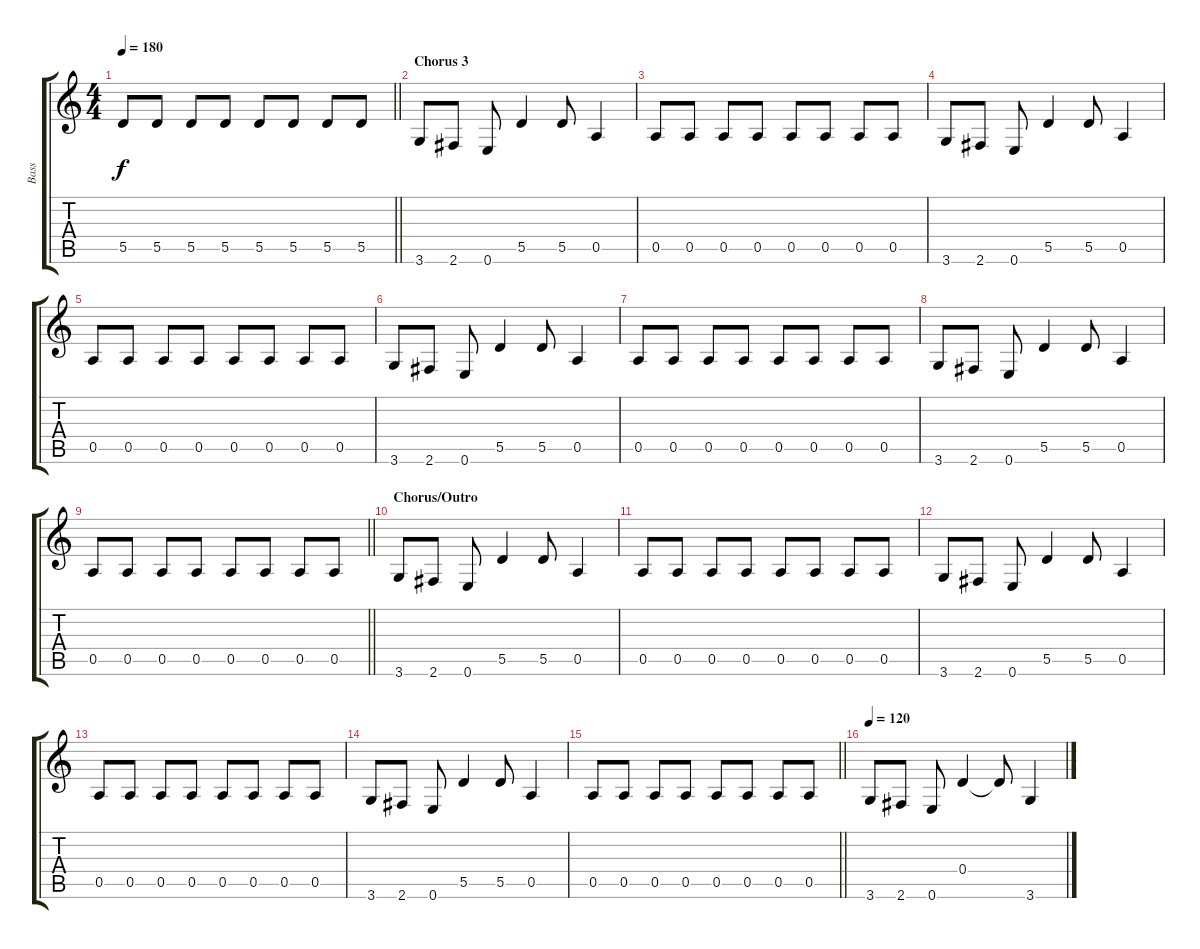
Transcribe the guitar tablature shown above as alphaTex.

\track ("Bass" "Bass") {instrument electricbassfinger}
\staff {score tabs}
\tuning (E4 B3 G3 D3 A2 E2) {hide}
\ts (4 4)
\tempo 180
\clef g2
\barLineRight lightlight
\ks c
5.5.8{dy f} 5.5.8 5.5.8 5.5.8 5.5.8 5.5.8 5.5.8 5.5.8 |
\section ("" "Chorus 3")
3.6.8 2.6.8 0.6.8 5.5.4 5.5.8 0.5.4 |
0.5.8 0.5.8 0.5.8 0.5.8 0.5.8 0.5.8 0.5.8 0.5.8 |
3.6.8 2.6.8 0.6.8 5.5.4 5.5.8 0.5.4 |
0.5.8 0.5.8 0.5.8 0.5.8 0.5.8 0.5.8 0.5.8 0.5.8 |
3.6.8 2.6.8 0.6.8 5.5.4 5.5.8 0.5.4 |
0.5.8 0.5.8 0.5.8 0.5.8 0.5.8 0.5.8 0.5.8 0.5.8 |
3.6.8 2.6.8 0.6.8 5.5.4 5.5.8 0.5.4 |
\barLineRight lightlight
0.5.8 0.5.8 0.5.8 0.5.8 0.5.8 0.5.8 0.5.8 0.5.8 |
\section ("" "Chorus/Outro")
3.6.8 2.6.8 0.6.8 5.5.4 5.5.8 0.5.4 |
0.5.8 0.5.8 0.5.8 0.5.8 0.5.8 0.5.8 0.5.8 0.5.8 |
3.6.8 2.6.8 0.6.8 5.5.4 5.5.8 0.5.4 |
0.5.8 0.5.8 0.5.8 0.5.8 0.5.8 0.5.8 0.5.8 0.5.8 |
3.6.8 2.6.8 0.6.8 5.5.4 5.5.8 0.5.4 |
\barLineRight lightlight
0.5.8 0.5.8 0.5.8 0.5.8 0.5.8 0.5.8 0.5.8 0.5.8 |
\tempo 120
3.6.8 2.6.8 0.6.8 0.4.4 0.4{t}.8 3.6.4
